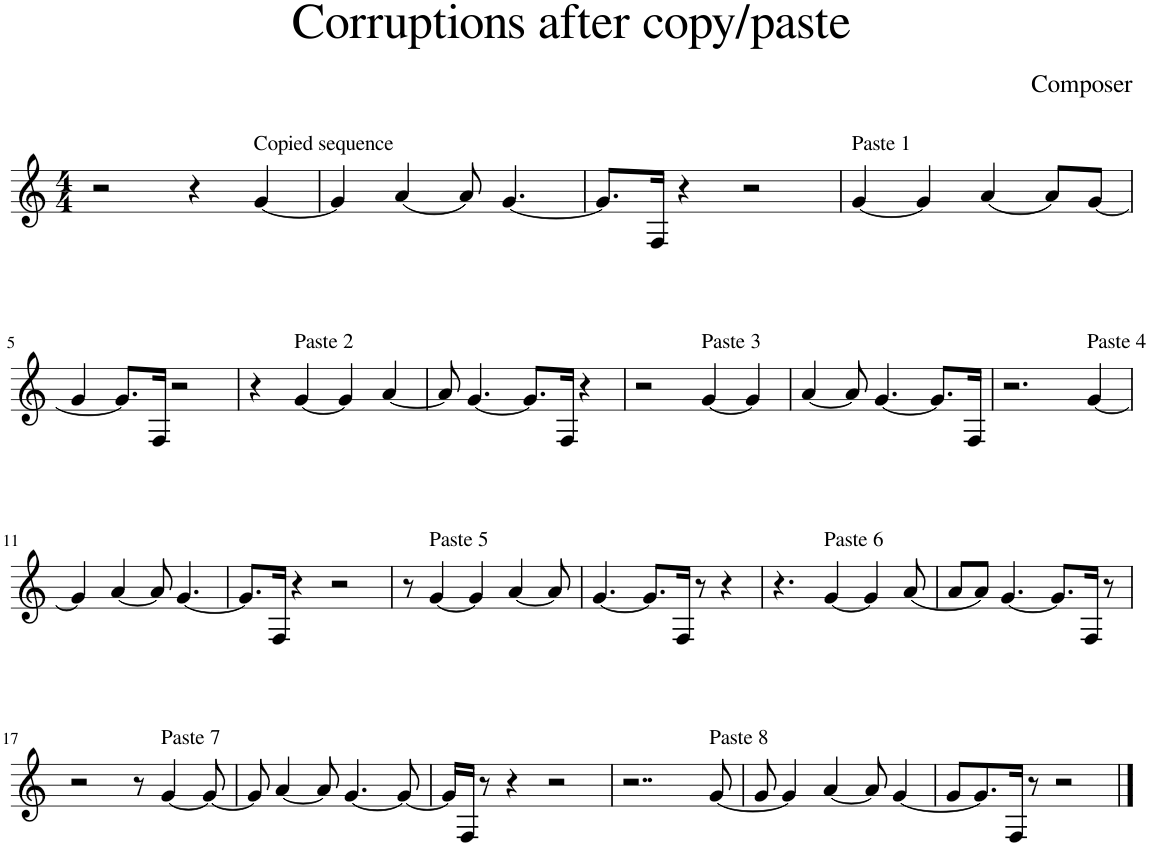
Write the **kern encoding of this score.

**kern
*part1
*staff1
*I"Piano
*I'Pno.
*clefG2
*k[]
*M4/4
=1
2r
4r
!LO:TX:a:t=Copied sequence
[4g/
=2
4g/]
[4a/
8a/]
[4.g/
=3
8.g/L]
16F/Jk
4r
2r
=4
!LO:TX:a:t=Paste 1
[4g/
4g/]
[4a/
8a/L]
[8g/J
!!LO:LB:g=z
=5
4g/
8.g/L]
16F/Jk
2r
=6
4r
!LO:TX:a:t=Paste 2
[4g/
4g/]
[4a/
=7
8a/]
[4.g/
8.g/L]
16F/Jk
4r
=8
2r
!LO:TX:a:t=Paste 3
[4g/
4g/]
=9
[4a/
8a/]
[4.g/
8.g/L]
16F/Jk
=10
2.r
!LO:TX:a:t=Paste 4
[4g/
!!LO:LB:g=z
=11
4g/]
[4a/
8a/]
[4.g/
=12
8.g/L]
16F/Jk
4r
2r
=13
8r
!LO:TX:a:t=Paste 5
[4g/
4g/]
[4a/
8a/]
=14
[4.g/
8.g/L]
16F/Jk
8r
4r
=15
4.r
!LO:TX:a:t=Paste 6
[4g/
4g/]
[8a/
=16
8a/L
8a/J]
[4.g/
8.g/L]
16F/Jk
8r
!!LO:LB:g=z
=17
2r
8r
!LO:TX:a:t=Paste 7
[4g/
8g/_
=18
8g/]
[4a/
8a/]
[4.g/
8g/_
=19
16g/LL]
16F/JJ
8r
4r
2r
=20
2..r
!LO:TX:a:t=Paste 8
[8g/
=21
8g/
4g/]
[4a/
8a/]
[4g/
=22
8g/L
8.g/]
16F/Jk
8r
2r
==
*-
